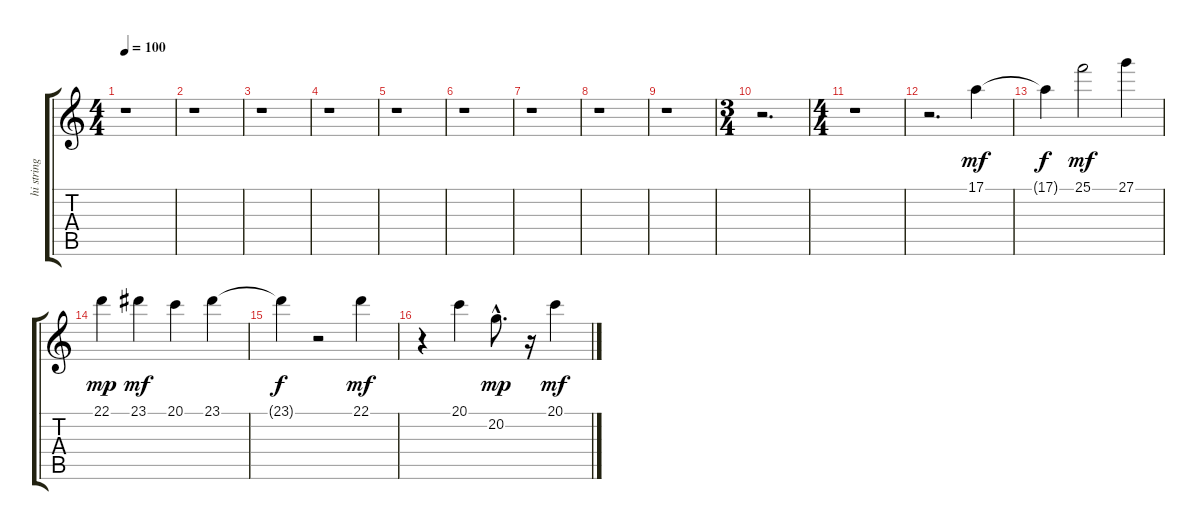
\track ("hi string" "hi string") {instrument stringensemble1}
\staff {score tabs}
\tuning (E4 B3 G3 D3 A2 E2) {hide}
\ts (4 4)
\tempo 100
\clef g2
\ks c
r.1{dy mp} |
r.1 |
r.1 |
r.1 |
r.1 |
r.1 |
r.1 |
r.1 |
r.1 |
\ts (3 4)
r.2{d} |
\ts (4 4)
r.1 |
r.2{d} 17.1.4{dy mf} |
17.1{t}.4{dy f} 25.1.2{dy mf} 27.1.4 |
22.1.4{dy mp} 23.1.4{dy mf} 20.1.4 23.1.4 |
23.1{t}.4{dy f} r.2 22.1.4{dy mf} |
r.4 20.1.4 20.2{hac}.8{d dy mp} r.16 20.1.4{dy mf}
